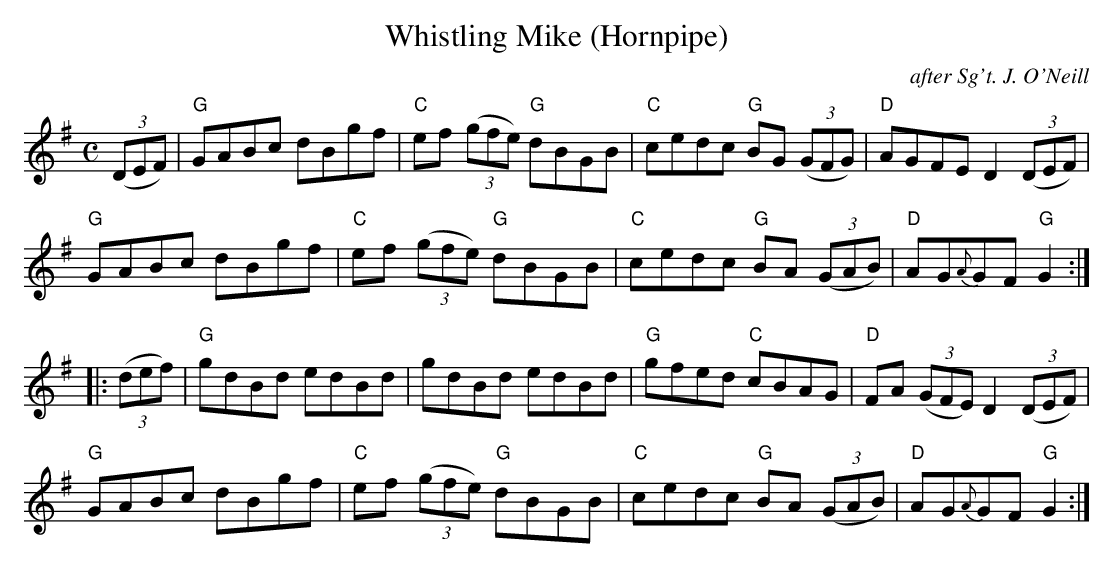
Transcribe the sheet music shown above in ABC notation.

X:1
T:Whistling Mike (Hornpipe)
C:after Sg't. J. O'Neill
M:C
L:1/8
K:G
(3(DEF)|"G"GABc dBgf|"C"ef (3(gfe) "G"dBGB|"C"cedc "G"BG (3(GFG)|"D"AGFE D2 (3(DEF)|
"G"GABc dBgf|"C"ef (3(gfe) "G"dBGB|"C"cedc "G"BA (3(GAB)|"D"AG{A}GF "G"G2:|
|:(3(def)|"G"gdBd edBd|gdBd edBd|"G"gfed "C"cBAG|"D"FA (3(GFE) D2 (3(DEF)|
"G"GABc dBgf|"C"ef (3(gfe) "G"dBGB|"C"cedc "G"BA (3(GAB)|"D"AG{A}GF "G"G2:|
